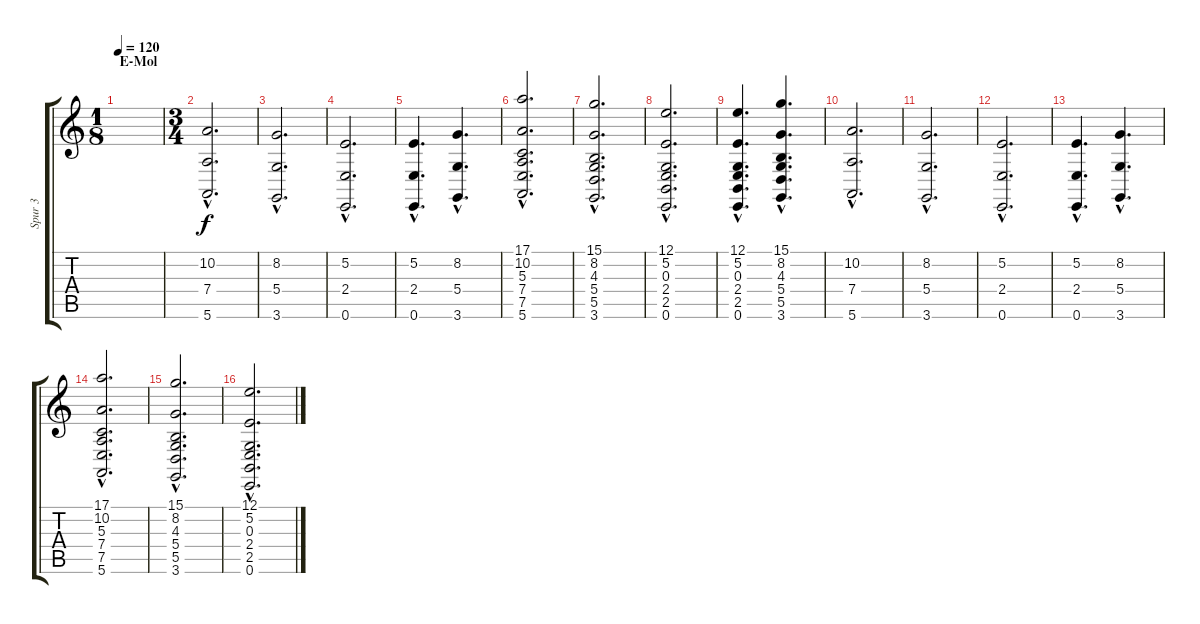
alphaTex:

\track ("Spur 3" "Spur 3") {instrument cello}
\staff {score tabs}
\tuning (E4 B3 G3 D3 A2 E2) {hide}
\ts (1 8)
\section ("" "E-Mol")
\tempo 120
\clef g2
\ks c
|
\ts (3 4)
(10.2{hac} 7.4{hac} 5.6{hac}).2{d} |
(8.2{hac} 5.4{hac} 3.6{hac}).2{d} |
(5.2{hac} 2.4{hac} 0.6{hac}).2{d} |
(5.2{hac} 2.4{hac} 0.6{hac}).4{d} (8.2{hac} 5.4{hac} 3.6{hac}).4{d} |
(17.1{hac} 10.2{hac} 5.3{hac} 7.4{hac} 7.5{hac} 5.6{hac}).2{d} |
(15.1{hac} 8.2{hac} 4.3{hac} 5.4{hac} 5.5{hac} 3.6{hac}).2{d} |
(12.1{hac} 5.2{hac} 0.3{hac} 2.4{hac} 2.5{hac} 0.6{hac}).2{d} |
(12.1{hac} 5.2{hac} 0.3{hac} 2.4{hac} 2.5{hac} 0.6{hac}).4{d} (15.1{hac} 8.2{hac} 4.3{hac} 5.4{hac} 5.5{hac} 3.6{hac}).4{d} |
(10.2{hac} 7.4{hac} 5.6{hac}).2{d} |
(8.2{hac} 5.4{hac} 3.6{hac}).2{d} |
(5.2{hac} 2.4{hac} 0.6{hac}).2{d} |
(5.2{hac} 2.4{hac} 0.6{hac}).4{d} (8.2{hac} 5.4{hac} 3.6{hac}).4{d} |
(17.1{hac} 10.2{hac} 5.3{hac} 7.4{hac} 7.5{hac} 5.6{hac}).2{d} |
(15.1{hac} 8.2{hac} 4.3{hac} 5.4{hac} 5.5{hac} 3.6{hac}).2{d} |
(12.1{hac} 5.2{hac} 0.3{hac} 2.4{hac} 2.5{hac} 0.6{hac}).2{d}
